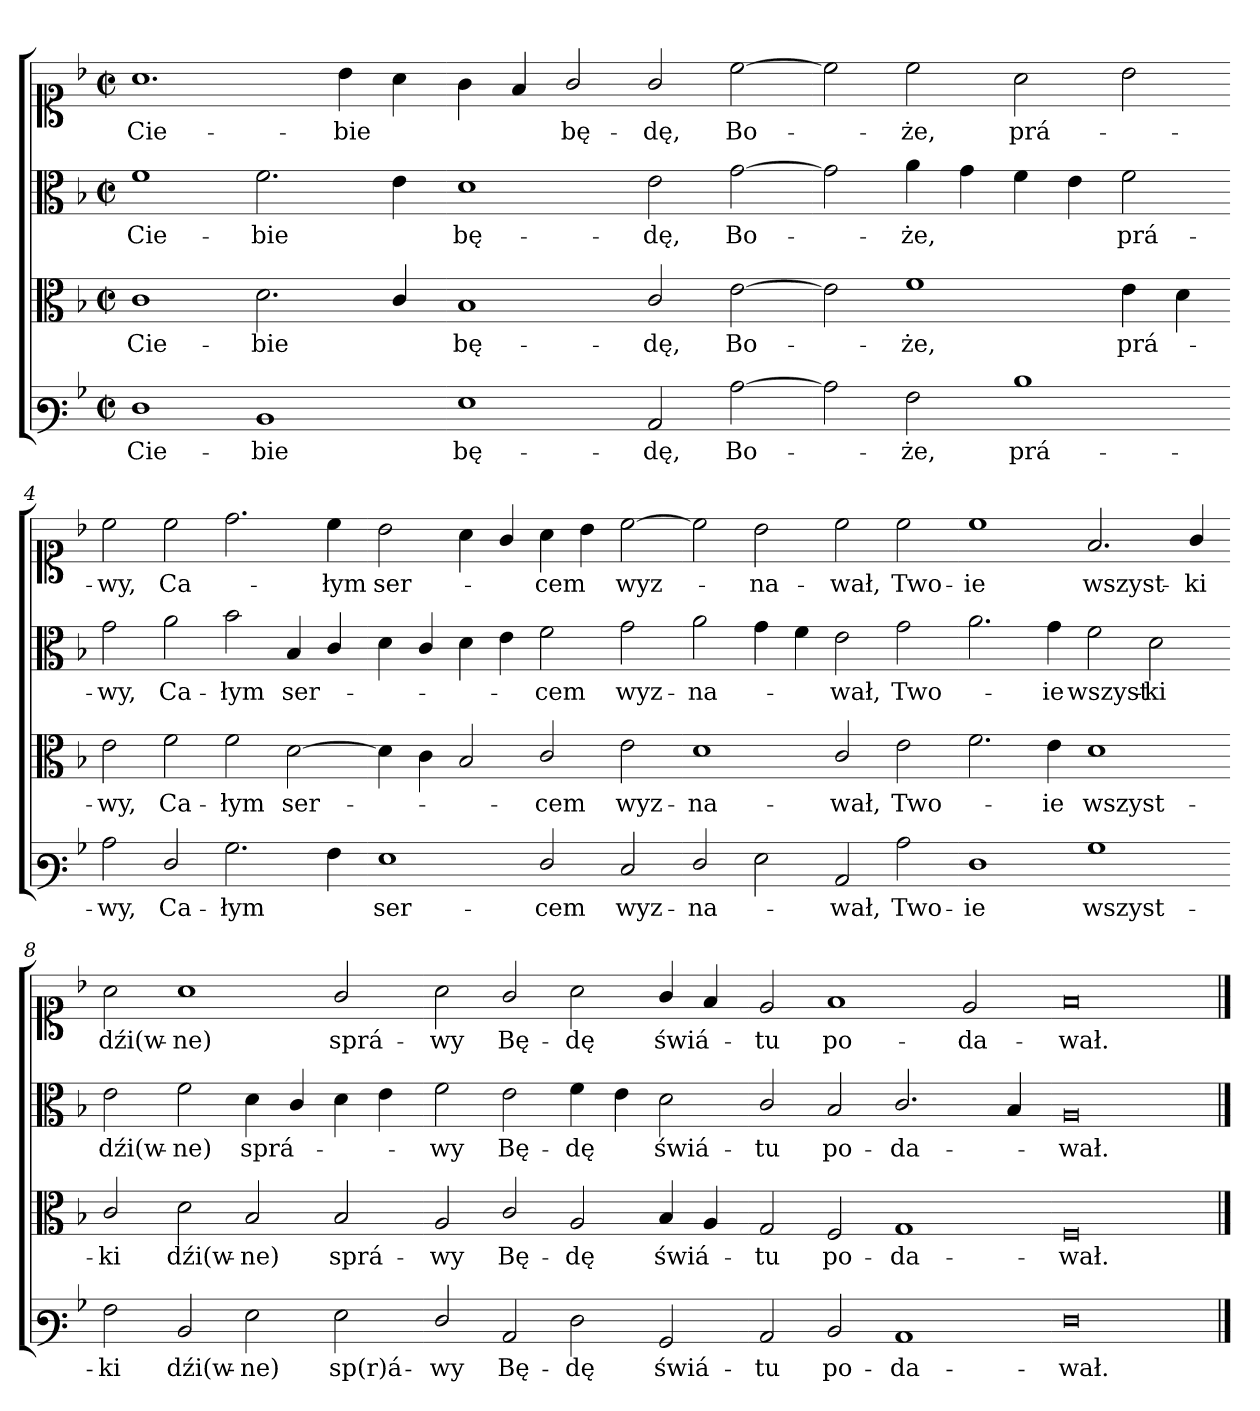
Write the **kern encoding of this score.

**kern	**text	**kern	**text	**kern	**text	**kern	**text
*part4	*part4	*part3	*part3	*part2	*part2	*part1	*part1
*staff4	*staff4	*staff3	*staff3	*staff2	*staff2	*staff1	*staff1
*clefF3	*	*clefC3	*	*clefC3	*	*clefC1	*
*k[b-]	*	*k[b-]	*	*k[b-]	*	*k[b-]	*
*M4/2	*	*M4/2	*	*M4/2	*	*M4/2	*
*met(c|)	*	*met(c|)	*	*met(c|)	*	*met(c|)	*
=1	=1	=1	=1	=1	=1	=1	=1
1F\	Cie-	1c\	Cie-	1f\	Cie-	1.a\	Cie-
1D/	-bie	2.d\	-bie	2.f\	-bie	.	.
.	.	.	.	.	.	4b-\	-bie
.	.	4c/	.	4e\	.	4a\	.
=2-	=2-	=2-	=2-	=2-	=2-	=2-	=2-
1G\	bę-	1B-/	bę-	1d\	bę-	4g\	.
.	.	.	.	.	.	4f/	.
.	.	.	.	.	.	2g/	bę-
2C/	-dę,	2c/	-dę,	2e\	-dę,	2g/	-dę,
[2c\	Bo-	[2e\	Bo-	[2g\	Bo-	[2cc\	Bo-
=3-	=3-	=3-	=3-	=3-	=3-	=3-	=3-
2c\]	.	2e\]	.	2g\]	.	2cc\]	.
2A\	-że,	1f\	-że,	4a\	-że,	2cc\	-że,
.	.	.	.	4g\	.	.	.
1d\	prá-	.	.	4f\	.	2a\	prá-
.	.	.	.	4e\	.	.	.
.	.	4e\	prá-	2f\	prá-	2b-\	.
.	.	4d\	.	.	.	.	.
=4-	=4-	=4-	=4-	=4-	=4-	=4-	=4-
2c\	-wy,	2e\	-wy,	2g\	-wy,	2cc\	-wy,
2F/	Ca-	2f\	Ca-	2a\	Ca-	2cc\	Ca-
2.B-\	-łym	2f\	-łym	2b-\	-łym	2.dd\	.
.	.	[2d\	ser-	4B-/	ser-	.	.
4A\	.	.	.	4c/	.	4cc\	-łym
=5-	=5-	=5-	=5-	=5-	=5-	=5-	=5-
1G\	ser-	4d\]	.	4d\	.	2b-\	ser-
.	.	4c\	.	4c/	.	.	.
.	.	2B-/	.	4d\	.	4a\	.
.	.	.	.	4e\	.	4g/	.
2F/	-cem	2c/	-cem	2f\	-cem	4a\	-cem
.	.	.	.	.	.	4b-\	.
2E/	wyz-	2e\	wyz-	2g\	wyz-	[2cc\	wyz-
=6-	=6-	=6-	=6-	=6-	=6-	=6-	=6-
2F/	-na-	1d\	-na-	2a\	-na-	2cc\]	.
2G\	.	.	.	4g\	.	2b-\	-na-
.	.	.	.	4f\	.	.	.
2C/	-wał,	2c/	-wał,	2e\	-wał,	2cc\	-wał,
2c\	Two-	2e\	Two-	2g\	Two-	2cc\	Two-
=7-	=7-	=7-	=7-	=7-	=7-	=7-	=7-
1F\	-ie	2.f\	.	2.a\	.	1cc\	-ie
.	.	4e\	-ie	4g\	-ie	.	.
1B-\	wszyst-	1d\	wszyst-	2f\	wszyst-	2.f/	wszyst-
.	.	.	.	2d\	-ki	.	.
.	.	.	.	.	.	4g/	-ki
=8-	=8-	=8-	=8-	=8-	=8-	=8-	=8-
2A\	-ki	2c/	-ki	2e\	dźi(w-	2a\	dźi(w-
2D/	dźi(w-	2d\	dźi(w-	2f\	-ne)	1a\	-ne)
2G\	-ne)	2B-/	-ne)	4d\	sprá-	.	.
.	.	.	.	4c/	.	.	.
2G\	sp(r)á-	2B-/	sprá-	4d\	.	2g/	sprá-
.	.	.	.	4e\	.	.	.
=9-	=9-	=9-	=9-	=9-	=9-	=9-	=9-
2F/	-wy	2A/	-wy	2f\	-wy	2a\	-wy
2C/	Bę-	2c/	Bę-	2e\	Bę-	2g/	Bę-
2F\	-dę	2A/	-dę	4f\	-dę	2a\	-dę
.	.	.	.	4e\	.	.	.
2BB-/	świá-	4B-/	świá-	2d\	świá-	4g/	świá-
.	.	4A/	.	.	.	4f/	.
=10-	=10-	=10-	=10-	=10-	=10-	=10-	=10-
2C/	-tu	2G/	-tu	2c/	-tu	2e/	-tu
2D/	po-	2F/	po-	2B-/	po-	1f/	po-
1C/	-da-	1G/	-da-	2.c/	-da-	.	.
.	.	.	.	.	.	2e/	-da-
.	.	.	.	4B-/	.	.	.
=11-	=11-	=11-	=11-	=11-	=11-	=11-	=11-
0F\	-wał.	0F/	-wał.	0A/	-wał.	0f/	-wał.
==	==	==	==	==	==	==	==
*-	*-	*-	*-	*-	*-	*-	*-
